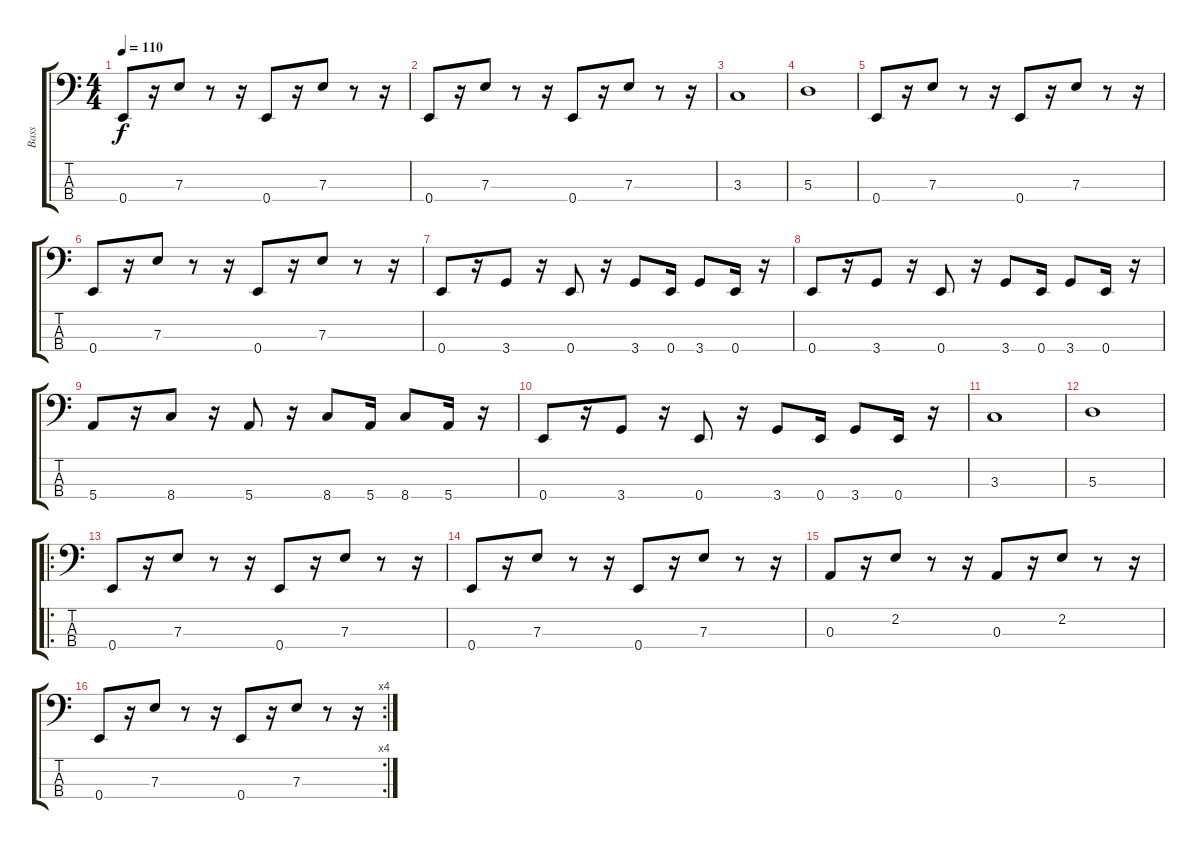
\track ("Bass" "Bass") {instrument electricbasspick}
\staff {score tabs}
\tuning (G2 D2 A1 E1) {hide}
\ts (4 4)
\tempo 110
\clef f4
\ks c
0.4.8{dy f} r.16 7.3.8 r.8 r.16 0.4.8 r.16 7.3.8 r.8 r.16 |
0.4.8 r.16 7.3.8 r.8 r.16 0.4.8 r.16 7.3.8 r.8 r.16 |
3.3.1 |
5.3.1 |
0.4.8 r.16 7.3.8 r.8 r.16 0.4.8 r.16 7.3.8 r.8 r.16 |
0.4.8 r.16 7.3.8 r.8 r.16 0.4.8 r.16 7.3.8 r.8 r.16 |
0.4.8 r.16 3.4.8 r.16 0.4.8 r.16 3.4.8 0.4.16 3.4.8 0.4.16 r.16 |
0.4.8 r.16 3.4.8 r.16 0.4.8 r.16 3.4.8 0.4.16 3.4.8 0.4.16 r.16 |
5.4.8 r.16 8.4.8 r.16 5.4.8 r.16 8.4.8 5.4.16 8.4.8 5.4.16 r.16 |
0.4.8 r.16 3.4.8 r.16 0.4.8 r.16 3.4.8 0.4.16 3.4.8 0.4.16 r.16 |
3.3.1 |
5.3.1 |
\ro
0.4.8 r.16 7.3.8 r.8 r.16 0.4.8 r.16 7.3.8 r.8 r.16 |
0.4.8 r.16 7.3.8 r.8 r.16 0.4.8 r.16 7.3.8 r.8 r.16 |
0.3.8 r.16 2.2.8 r.8 r.16 0.3.8 r.16 2.2.8 r.8 r.16 |
\rc 4
0.4.8 r.16 7.3.8 r.8 r.16 0.4.8 r.16 7.3.8 r.8 r.16
